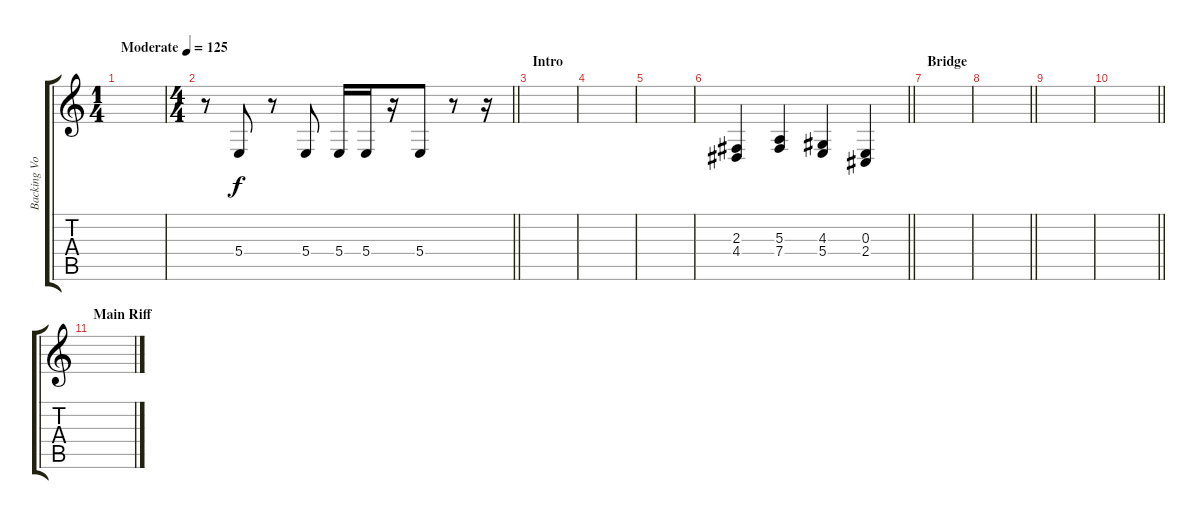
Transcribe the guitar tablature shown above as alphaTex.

\track ("Backing Vocals" "Backing Vo") {instrument lead6voice}
\staff {score tabs}
\tuning (Db4 Ab3 E3 B2 Gb2 B1) {hide}
\ts (1 4)
\tempo (125 "Moderate")
\clef g2
\ks c
|
\ts (4 4)
\barLineRight lightlight
r.8{volume 16 balance 16} 5.4.8 r.8 5.4.8 5.4.16 5.4.16 r.16 5.4.8 r.8 r.16 |
\section ("" "Intro")
|
|
|
\barLineRight lightlight
(2.3 4.4).4 (5.3 7.4).4 (4.3 5.4).4 (0.3 2.4).4 |
\section ("" "Bridge")
|
\barLineRight lightlight
|
|
\barLineRight lightlight
|
\section ("" "Main Riff")
